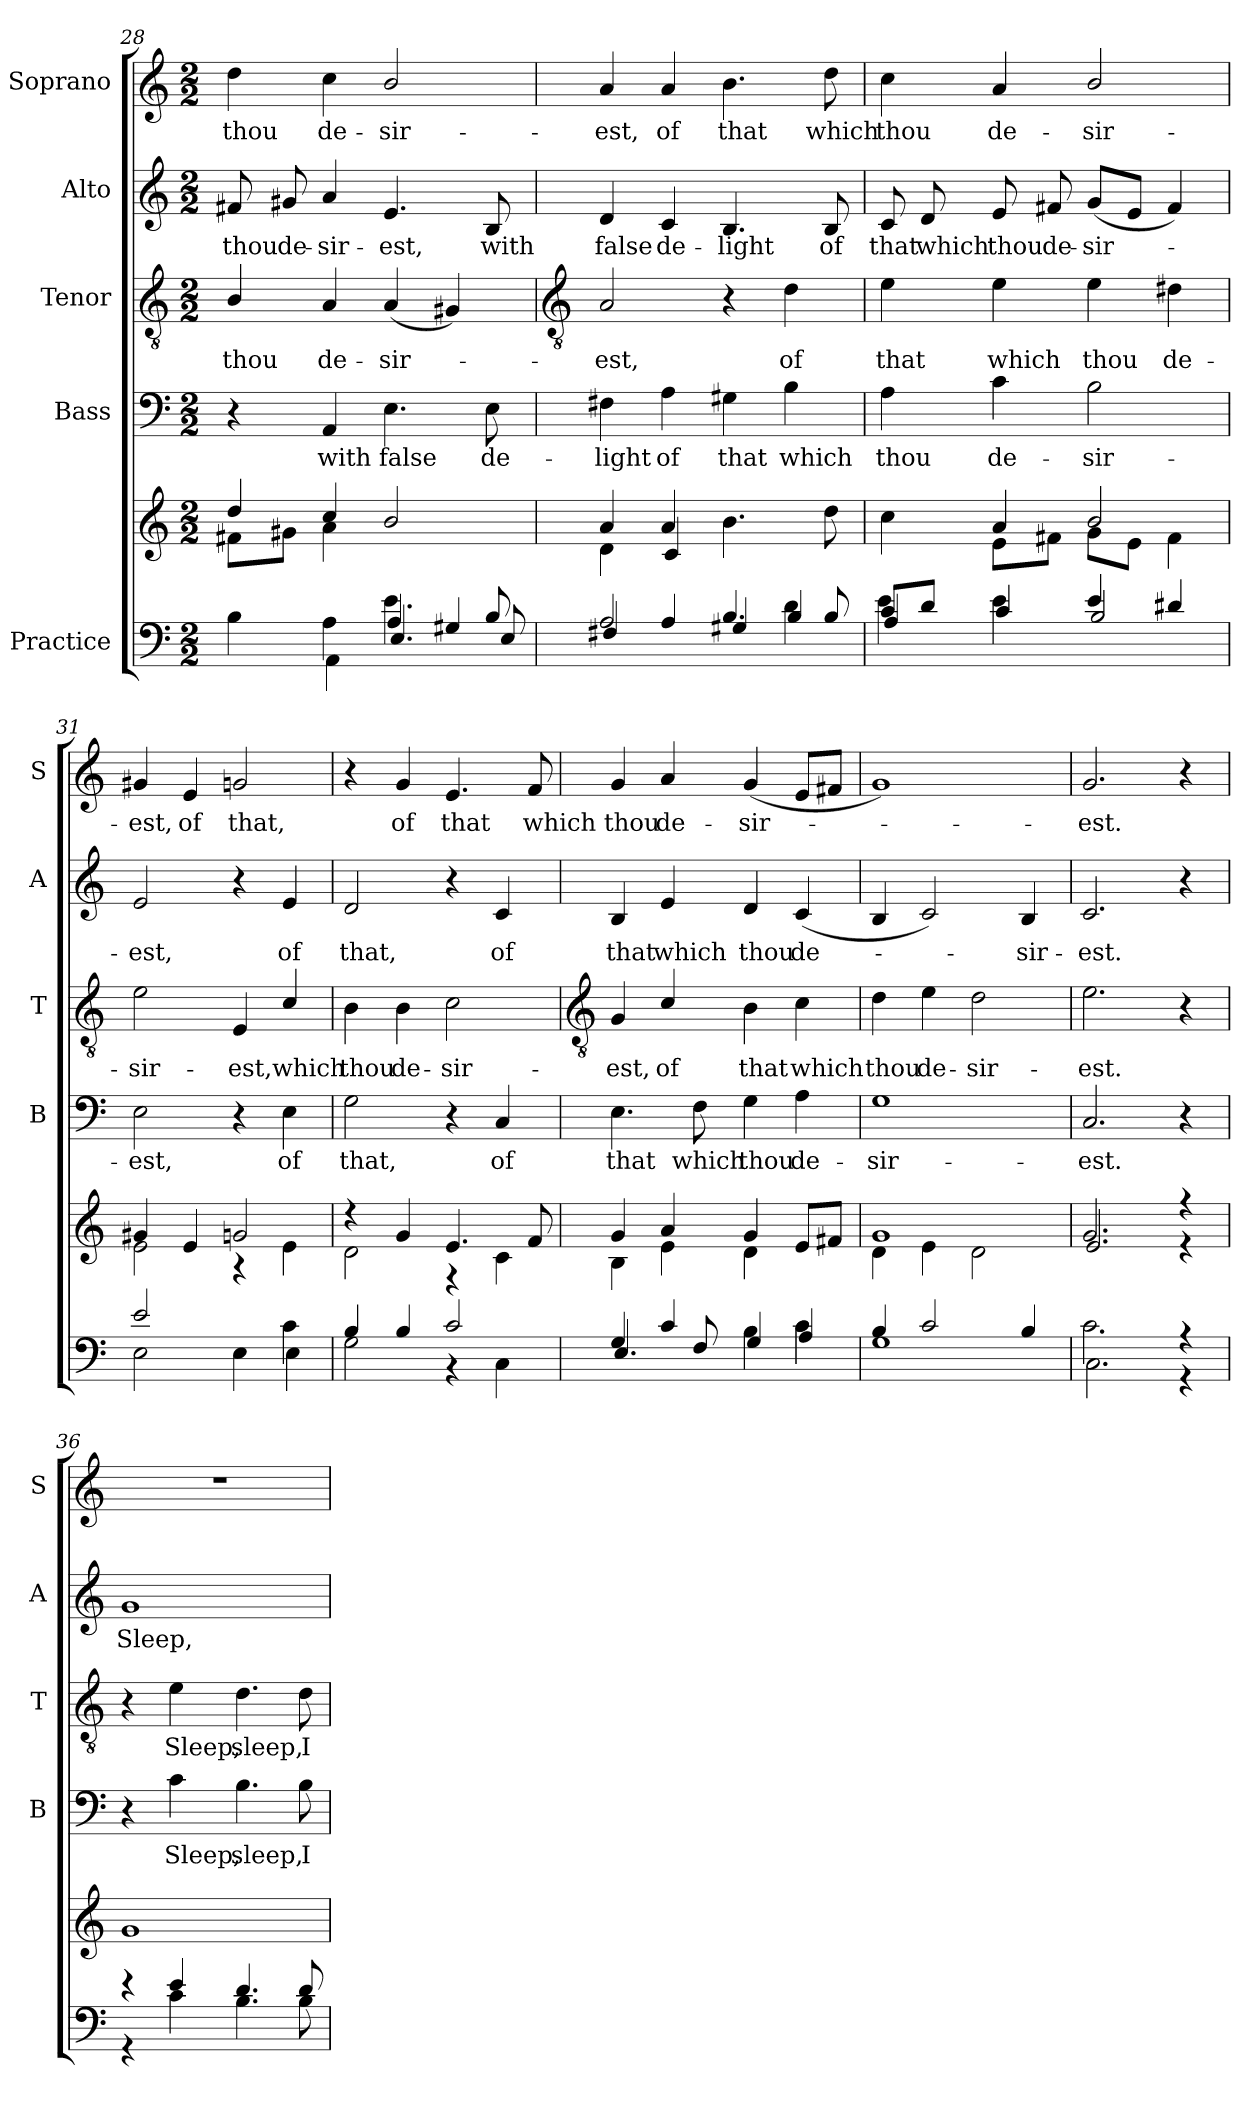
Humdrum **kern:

**kern	**kern	**kern	**text	**kern	**text	**kern	**text	**kern	**text
*part5	*part5	*part4	*part4	*part3	*part3	*part2	*part2	*part1	*part1
*staff6	*staff5	*staff4	*staff4	*staff3	*staff3	*staff2	*staff2	*staff1	*staff1
*I"Practice	*	*I"Bass	*	*I"Tenor	*	*I"Alto	*	*I"Soprano	*
*	*	*I'B	*	*I'T	*	*I'A	*	*I'S	*
*clefF4	*clefG2	*clefF4	*	*clefGv2	*	*clefG2	*	*clefG2	*
*k[]	*k[]	*k[]	*	*k[]	*	*k[]	*	*k[]	*
*C:	*C:	*C:	*	*C:	*	*C:	*	*C:	*
*M2/2	*M2/2	*M2/2	*	*M2/2	*	*M2/2	*	*M2/2	*
=28	=28	=28	=28	=28	=28	=28	=28	=28	=28
*^	*^	*	*	*	*	*	*	*	*
*	*^	*	*	*	*	*	*	*	*	*	*
!	!	!	!	!	!	!	!	!LO:LY:b	!	!LO:LY:b	!	!LO:LY:b
2ryy	4B\	4ryy	4dd/	8f#X\L	4r	.	4B/	thou	8f#X	thou	4dd	thou
!	!	!	!	!	!	!	!	!	!	!LO:LY:b	!	!
.	.	.	.	8g#X\J	.	.	.	.	8g#X	de-	.	.
!	!	!	!	!	!	!LO:LY:b	!	!LO:LY:b	!	!LO:LY:b	!	!LO:LY:b
.	4A	4AA\	4cc/	4a	4AA	with	4A	de-	4a	-sir-	4cc\	de-
!	!	!	!	!	!	!LO:LY:b	!	!LO:LY:b	!	!LO:LY:b	!	!LO:LY:b
4.e\	4A/	4.E	2b/	2ryy	4.E	false	(<4A	-sir-	4.e	-est,	2b/	-sir-
.	4G#X/	.	.	.	.	.	4G#X)	.	.	.	.	.
!	!	!	!	!	!	!LO:LY:b	!	!	!	!LO:LY:b	!	!
8B	.	8E	.	.	8E	de-	.	.	8B	with	.	.
!!LO:LB:g=z
=29	=29	=29	=29	=29	=29	=29	=29	=29	=29	=29	=29	=29
*	*	*	*	*	*	*	*clefGv2	*	*	*	*	*
!	!	!	!	!	!	!LO:LY:b	!	!LO:LY:b	!	!LO:LY:b	!	!LO:LY:b
2ryy	2A/	4F#X	4a	4d	4F#X	-light	2A	est,	4d	false	4a	-est,
!	!	!	!	!	!	!LO:LY:b	!	!	!	!LO:LY:b	!	!LO:LY:b
.	.	4A	4a	4c/	4A	of	.	.	4c/	de-	4a	of
!	!	!	!	!	!	!LO:LY:b	!	!	!	!LO:LY:b	!	!LO:LY:b
4.B/	4ryy	4G#X	4.b	2ryy	4G#X	that	4r	.	4.B	-light	4.b	that
!	!	!	!	!	!	!LO:LY:b	!	!LO:LY:b	!	!	!	!
.	4d	4B	.	.	4B	which	4d	of	.	.	.	.
!	!	!	!	!	!	!	!	!	!	!LO:LY:b	!	!LO:LY:b
8B/	.	.	8dd	.	.	.	.	.	8B	of	8dd	which
=30	=30	=30	=30	=30	=30	=30	=30	=30	=30	=30	=30	=30
!	!	!	!	!	!	!LO:LY:b	!	!LO:LY:b	!	!LO:LY:b	!	!LO:LY:b
8cL	4e	4A	4cc\	4ryy	4A	thou	4e	that	8c	that	4cc\	thou
!	!	!	!	!	!	!	!	!	!	!LO:LY:b	!	!
8dJ	.	.	.	.	.	.	.	.	8d	which	.	.
!	!	!	!	!	!	!LO:LY:b	!	!LO:LY:b	!	!LO:LY:b	!	!LO:LY:b
2.ryy	4e	4c	4a	8e\L	4c	de-	4e	which	8e	thou	4a	de-
!	!	!	!	!	!	!	!	!	!	!LO:LY:b	!	!
.	.	.	.	8f#X\J	.	.	.	.	8f#X	de-	.	.
!	!	!	!	!	!	!LO:LY:b	!	!LO:LY:b	!	!LO:LY:b	!	!LO:LY:b
.	4e/	2B	2b/	8g\L	2B	-sir-	4e	thou	(<8gL	-sir-	2b/	-sir-
.	.	.	.	8e\J	.	.	.	.	8eJ	.	.	.
!	!	!	!	!	!	!	!	!LO:LY:b	!	!	!	!
.	4d#X/	.	.	4f#\	.	.	4d#X	de-	4f#)	.	.	.
*	*v	*v	*	*	*	*	*	*	*	*	*	*
=31	=31	=31	=31	=31	=31	=31	=31	=31	=31	=31	=31
!	!	!	!	!	!LO:LY:b	!	!LO:LY:b	!	!LO:LY:b	!	!LO:LY:b
2e	2E	4g#X	2e\	2E	-est,	2e	-sir-	2e	est,	4g#X	-est,
!	!	!	!	!	!	!	!	!	!	!	!LO:LY:b
.	.	4e	.	.	.	.	.	.	.	4e	of
!	!	!	!	!	!	!	!LO:LY:b	!	!	!	!LO:LY:b
4E	4ryy	2gn	4r	4r	.	4E	-est,	4r	.	2gn	that,
!	!	!	!	!	!LO:LY:b	!	!LO:LY:b	!	!LO:LY:b	!	!
4c\	4E	.	4e\	4E	of	4c/	which	4e	of	.	.
=32	=32	=32	=32	=32	=32	=32	=32	=32	=32	=32	=32
!	!	!	!	!	!LO:LY:b	!	!LO:LY:b	!	!LO:LY:b	!	!
4B/	2G	4r	2d\	2G	that,	4B	thou	2d	that,	4r	.
!	!	!	!	!	!	!	!LO:LY:b	!	!	!	!LO:LY:b
4B/	.	4g	.	.	.	4B	de-	.	.	4g	of
!	!	!	!	!	!	!	!LO:LY:b	!	!	!	!LO:LY:b
2c/	4r	4.e	4r	4r	.	2c\	-sir-	4r	.	4.e	that
!	!	!	!	!	!LO:LY:b	!	!	!	!LO:LY:b	!	!
.	4C\	.	4c\	4C	of	.	.	4c/	of	.	.
!	!	!	!	!	!	!	!	!	!	!	!LO:LY:b
.	.	8f	.	.	.	.	.	.	.	8f	which
*v	*v	*	*	*	*	*	*	*	*	*	*
!!LO:LB:g=z
=33	=33	=33	=33	=33	=33	=33	=33	=33	=33	=33
*	*	*	*	*	*clefGv2	*	*	*	*	*
*^	*	*	*	*	*	*	*	*	*	*
*	*^	*	*	*	*	*	*	*	*	*	*
!	!	!	!	!	!	!LO:LY:b	!	!LO:LY:b	!	!LO:LY:b	!	!LO:LY:b
2.ryy	4G/	4.E	4g	4B	4.E	that	4G	-est,	4B	that	4g	thou
!	!	!	!	!	!	!	!	!LO:LY:b	!	!LO:LY:b	!	!LO:LY:b
.	4c/	.	4a	4e	.	.	4c/	of	4e	which	4a	de-
!	!	!	!	!	!	!LO:LY:b	!	!	!	!	!	!
.	.	8F	.	.	8F	which	.	.	.	.	.	.
!	!	!	!	!	!	!LO:LY:b	!	!LO:LY:b	!	!LO:LY:b	!	!LO:LY:b
.	4B	4G	4g	4d	4G	thou	4B	that	4d	thou	(<4g	-sir-
!	!	!	!	!	!	!LO:LY:b	!	!LO:LY:b	!	!LO:LY:b	!	!
4c\	4c\	4A	8eL	4ryy	4A	de-	4c\	which	(<4c/	de-	8eL	.
.	.	.	8f#XJ	.	.	.	.	.	.	.	8f#XJ	.
*	*v	*v	*	*	*	*	*	*	*	*	*	*
=34	=34	=34	=34	=34	=34	=34	=34	=34	=34	=34	=34
!	!	!	!	!	!LO:LY:b	!	!LO:LY:b	!	!	!	!
4B/	1G	1g	4d\	1G	-sir-	4d	thou	4B/	.	1g)	.
!	!	!	!	!	!	!	!LO:LY:b	!	!	!	!
2c/	.	.	4e\	.	.	4e	de-	2c/)	.	.	.
!	!	!	!	!	!	!	!LO:LY:b	!	!	!	!
.	.	.	2d\	.	.	2d	-sir-	.	.	.	.
!	!	!	!	!	!	!	!	!	!LO:LY:b	!	!
4B/	.	.	.	.	.	.	.	4B	sir-	.	.
=35	=35	=35	=35	=35	=35	=35	=35	=35	=35	=35	=35
*	*^	*	*^	*	*	*	*	*	*	*	*
!	!	!	!	!	!	!	!LO:LY:b	!	!LO:LY:b	!	!LO:LY:b	!	!LO:LY:b
2.c\	2.ryy	2.C\	2.g	2.ryy	2.e	2.C	-est.	2.e	-est.	2.c/	-est.	2.g	est.
4ryy	4r	4r	4r	4r	4ryy	4r	.	4r	.	4r	.	4r	.
=36	=36	=36	=36	=36	=36	=36	=36	=36	=36	=36	=36	=36	=36
!	!	!	!	!	!	!	!	!	!	!	!LO:LY:b	!	!
*	*v	*v	*	*	*	*	*	*	*	*	*	*	*
*	*	*	*v	*v	*	*	*	*	*	*	*	*
4r	4r	1ryy	1g	4r	.	4r	.	1g	Sleep,	1r	.
!	!	!	!	!	!LO:LY:b	!	!LO:LY:b	!	!	!	!
4e	4c	.	.	4c	Sleep,	4e	Sleep,	.	.	.	.
!	!	!	!	!	!LO:LY:b	!	!LO:LY:b	!	!	!	!
4.d	4.B	.	.	4.B	sleep,	4.d	sleep,	.	.	.	.
!	!	!	!	!	!LO:LY:b	!	!LO:LY:b	!	!	!	!
8d	8B	.	.	8B	I	8d	I	.	.	.	.
*v	*v	*	*	*	*	*	*	*	*	*	*
*	*v	*v	*	*	*	*	*	*	*	*
=	=	=	=	=	=	=	=	=	=
*-	*-	*-	*-	*-	*-	*-	*-	*-	*-
